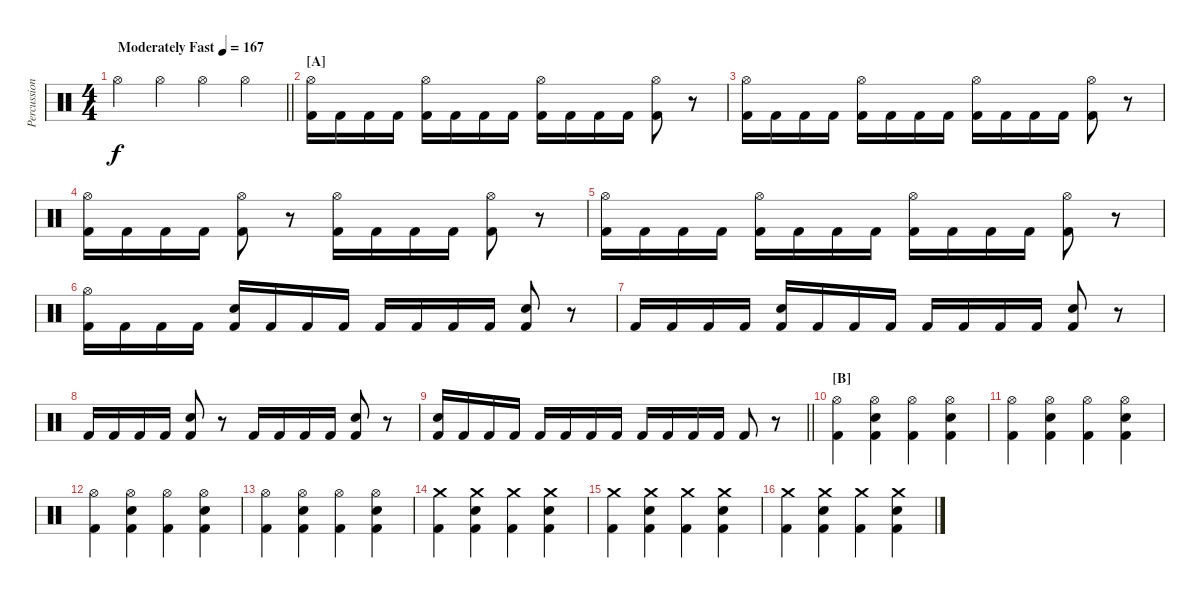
\track ("Percussions" "Percussion") {instrument percussion}
\staff {score}
\articulation defaults
\ts (4 4)
\tempo (167 "Moderately Fast")
\clef neutral
\barLineRight lightlight
\ks c "Hi-Hat (open)".4{dy f} "Hi-Hat (open)".4 "Hi-Hat (open)".4 "Hi-Hat (open)".4
|
\section ("" "[A]")
("Hi-Hat (open)" "Kick (hit) 2").16 "Kick (hit) 2".16 "Kick (hit) 2".16 "Kick (hit) 2".16 ("Hi-Hat (open)" "Kick (hit) 2").16 "Kick (hit) 2".16 "Kick (hit) 2".16 "Kick (hit) 2".16 ("Hi-Hat (open)" "Kick (hit) 2").16 "Kick (hit) 2".16 "Kick (hit) 2".16 "Kick (hit) 2".16 ("Hi-Hat (open)" "Kick (hit) 2").8 r.8 |
("Hi-Hat (open)" "Kick (hit) 2").16 "Kick (hit) 2".16 "Kick (hit) 2".16 "Kick (hit) 2".16 ("Hi-Hat (open)" "Kick (hit) 2").16 "Kick (hit) 2".16 "Kick (hit) 2".16 "Kick (hit) 2".16 ("Hi-Hat (open)" "Kick (hit) 2").16 "Kick (hit) 2".16 "Kick (hit) 2".16 "Kick (hit) 2".16 ("Hi-Hat (open)" "Kick (hit) 2").8 r.8 |
("Hi-Hat (open)" "Kick (hit) 2").16 "Kick (hit) 2".16 "Kick (hit) 2".16 "Kick (hit) 2".16 ("Hi-Hat (open)" "Kick (hit) 2").8 r.8 ("Hi-Hat (open)" "Kick (hit) 2").16 "Kick (hit) 2".16 "Kick (hit) 2".16 "Kick (hit) 2".16 ("Hi-Hat (open)" "Kick (hit) 2").8 r.8 |
("Hi-Hat (open)" "Kick (hit) 2").16 "Kick (hit) 2".16 "Kick (hit) 2".16 "Kick (hit) 2".16 ("Hi-Hat (open)" "Kick (hit) 2").16 "Kick (hit) 2".16 "Kick (hit) 2".16 "Kick (hit) 2".16 ("Hi-Hat (open)" "Kick (hit) 2").16 "Kick (hit) 2".16 "Kick (hit) 2".16 "Kick (hit) 2".16 ("Hi-Hat (open)" "Kick (hit) 2").8 r.8 |
("Hi-Hat (open)" "Kick (hit) 2").16 "Kick (hit) 2".16 "Kick (hit) 2".16 "Kick (hit) 2".16 ("Electric Snare (hit)" "Kick (hit) 2").16 "Kick (hit) 2".16 "Kick (hit) 2".16 "Kick (hit) 2".16 "Kick (hit) 2".16 "Kick (hit) 2".16 "Kick (hit) 2".16 "Kick (hit) 2".16 ("Electric Snare (hit)" "Kick (hit) 2").8 r.8 |
"Kick (hit) 2".16 "Kick (hit) 2".16 "Kick (hit) 2".16 "Kick (hit) 2".16 ("Electric Snare (hit)" "Kick (hit) 2").16 "Kick (hit) 2".16 "Kick (hit) 2".16 "Kick (hit) 2".16 "Kick (hit) 2".16 "Kick (hit) 2".16 "Kick (hit) 2".16 "Kick (hit) 2".16 ("Electric Snare (hit)" "Kick (hit) 2").8 r.8 |
"Kick (hit) 2".16 "Kick (hit) 2".16 "Kick (hit) 2".16 "Kick (hit) 2".16 ("Electric Snare (hit)" "Kick (hit) 2").8 r.8 "Kick (hit) 2".16 "Kick (hit) 2".16 "Kick (hit) 2".16 "Kick (hit) 2".16 ("Electric Snare (hit)" "Kick (hit) 2").8 r.8 |
\barLineRight lightlight
("Electric Snare (hit)" "Kick (hit) 2").16 "Kick (hit) 2".16 "Kick (hit) 2".16 "Kick (hit) 2".16 "Kick (hit) 2".16 "Kick (hit) 2".16 "Kick (hit) 2".16 "Kick (hit) 2".16 "Kick (hit) 2".16 "Kick (hit) 2".16 "Kick (hit) 2".16 "Kick (hit) 2".16 "Kick (hit) 2".8 r.8 |
\section ("" "[B]")
("Hi-Hat (open)" "Kick (hit) 2").4 ("Hi-Hat (open)" "Electric Snare (hit)" "Kick (hit) 2").4 ("Hi-Hat (open)" "Kick (hit) 2").4 ("Hi-Hat (open)" "Electric Snare (hit)" "Kick (hit) 2").4 |
("Hi-Hat (open)" "Kick (hit) 2").4 ("Hi-Hat (open)" "Electric Snare (hit)" "Kick (hit) 2").4 ("Hi-Hat (open)" "Kick (hit) 2").4 ("Hi-Hat (open)" "Electric Snare (hit)" "Kick (hit) 2").4 |
("Hi-Hat (open)" "Kick (hit) 2").4 ("Hi-Hat (open)" "Electric Snare (hit)" "Kick (hit) 2").4 ("Hi-Hat (open)" "Kick (hit) 2").4 ("Hi-Hat (open)" "Electric Snare (hit)" "Kick (hit) 2").4 |
("Hi-Hat (open)" "Kick (hit) 2").4 ("Hi-Hat (open)" "Electric Snare (hit)" "Kick (hit) 2").4 ("Hi-Hat (open)" "Kick (hit) 2").4 ("Hi-Hat (open)" "Electric Snare (hit)" "Kick (hit) 2").4 |
("Crash medium (hit)" "Kick (hit) 2").4 ("Crash medium (hit)" "Electric Snare (hit)" "Kick (hit) 2").4 ("Crash medium (hit)" "Kick (hit) 2").4 ("Crash medium (hit)" "Electric Snare (hit)" "Kick (hit) 2").4 |
("Crash medium (hit)" "Kick (hit) 2").4 ("Crash medium (hit)" "Electric Snare (hit)" "Kick (hit) 2").4 ("Crash medium (hit)" "Kick (hit) 2").4 ("Crash medium (hit)" "Electric Snare (hit)" "Kick (hit) 2").4 |
("Crash medium (hit)" "Kick (hit) 2").4 ("Crash medium (hit)" "Electric Snare (hit)" "Kick (hit) 2").4 ("Crash medium (hit)" "Kick (hit) 2").4 ("Crash medium (hit)" "Electric Snare (hit)" "Kick (hit) 2").4
